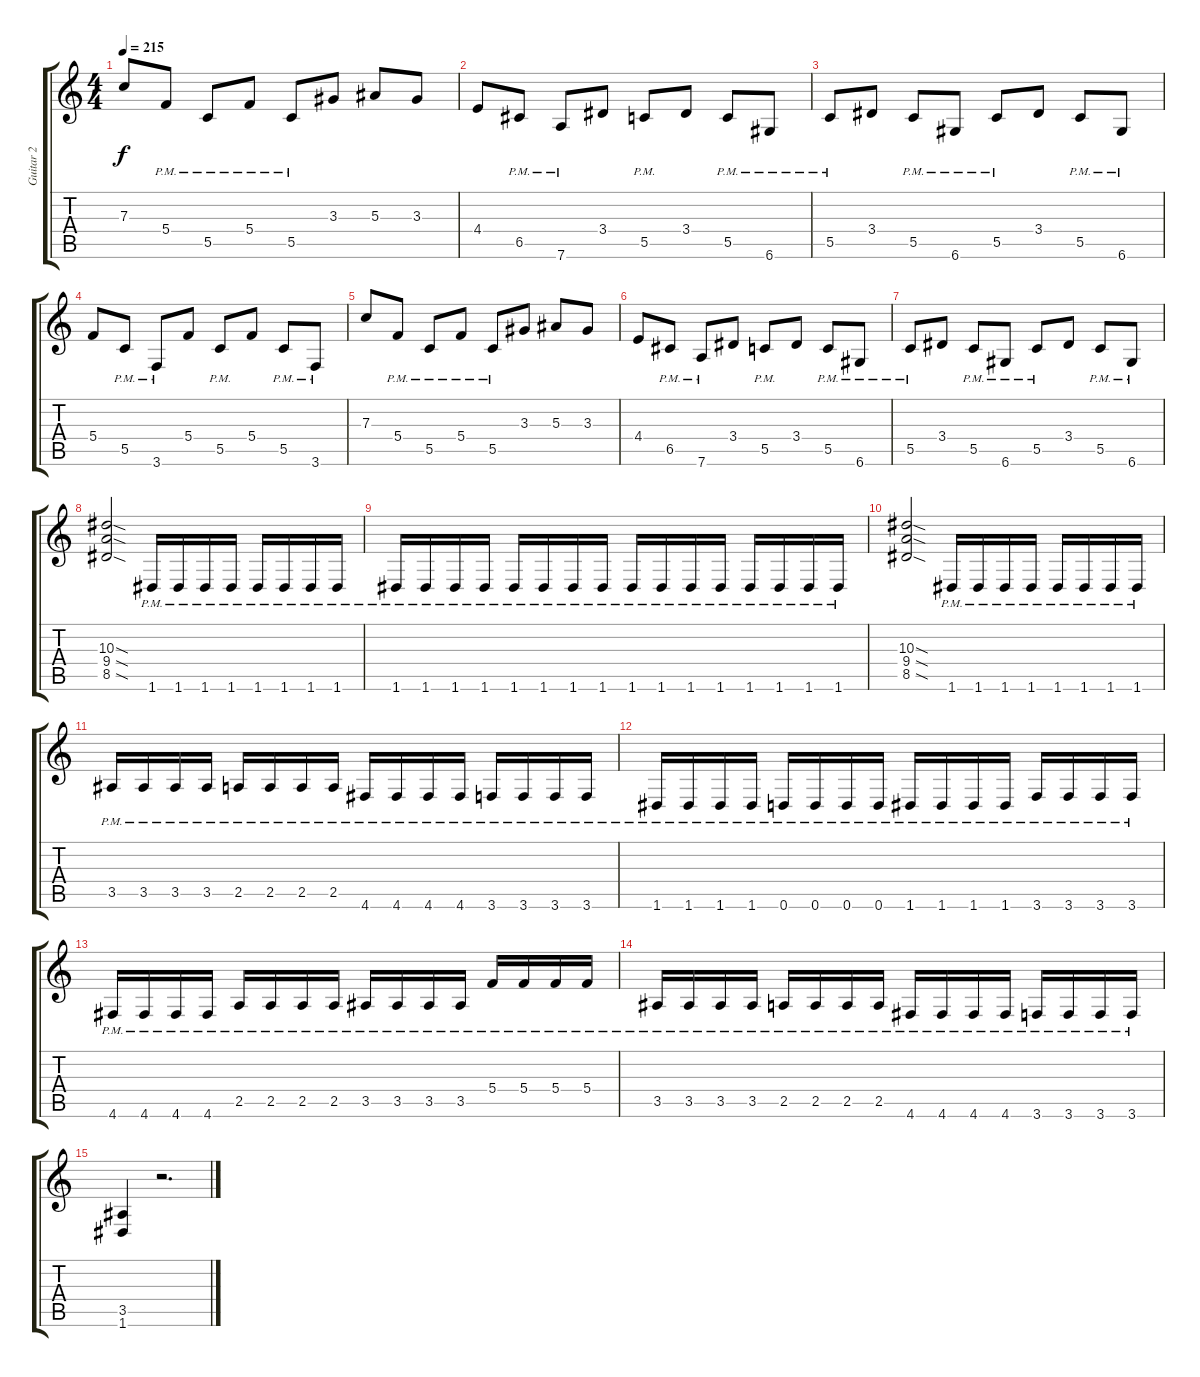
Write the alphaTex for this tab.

\track ("Guitar 2" "Guitar 2") {instrument distortionguitar}
\staff {score tabs}
\tuning (D4 A3 F3 C3 G2 D2) {hide}
\ts (4 4)
\tempo 215
\clef g2
\ks c
7.3.8{dy f} 5.4{pm}.8 5.5{pm}.8 5.4{pm}.8 5.5{pm}.8 3.3.8 5.3.8 3.3.8 |
4.4.8 6.5{pm}.8 7.6{pm}.8 3.4.8 5.5{pm}.8 3.4.8 5.5{pm}.8 6.6{pm}.8 |
5.5{pm}.8 3.4.8 5.5{pm}.8 6.6{pm}.8 5.5{pm}.8 3.4.8 5.5{pm}.8 6.6{pm}.8 |
5.4.8 5.5{pm}.8 3.6{pm}.8 5.4.8 5.5{pm}.8 5.4.8 5.5{pm}.8 3.6{pm}.8 |
7.3.8 5.4{pm}.8 5.5{pm}.8 5.4{pm}.8 5.5{pm}.8 3.3.8 5.3.8 3.3.8 |
4.4.8 6.5{pm}.8 7.6{pm}.8 3.4.8 5.5{pm}.8 3.4.8 5.5{pm}.8 6.6{pm}.8 |
5.5{pm}.8 3.4.8 5.5{pm}.8 6.6{pm}.8 5.5{pm}.8 3.4.8 5.5{pm}.8 6.6{pm}.8 |
(10.3{sod} 9.4{sod} 8.5{sod}).2 1.6{pm}.16 1.6{pm}.16 1.6{pm}.16 1.6{pm}.16 1.6{pm}.16 1.6{pm}.16 1.6{pm}.16 1.6{pm}.16 |
1.6{pm}.16 1.6{pm}.16 1.6{pm}.16 1.6{pm}.16 1.6{pm}.16 1.6{pm}.16 1.6{pm}.16 1.6{pm}.16 1.6{pm}.16 1.6{pm}.16 1.6{pm}.16 1.6{pm}.16 1.6{pm}.16 1.6{pm}.16 1.6{pm}.16 1.6{pm}.16 |
(10.3{sod} 9.4{sod} 8.5{sod}).2 1.6{pm}.16 1.6{pm}.16 1.6{pm}.16 1.6{pm}.16 1.6{pm}.16 1.6{pm}.16 1.6{pm}.16 1.6{pm}.16 |
3.5{pm}.16 3.5{pm}.16 3.5{pm}.16 3.5{pm}.16 2.5{pm}.16 2.5{pm}.16 2.5{pm}.16 2.5{pm}.16 4.6{pm}.16 4.6{pm}.16 4.6{pm}.16 4.6{pm}.16 3.6{pm}.16 3.6{pm}.16 3.6{pm}.16 3.6{pm}.16 |
1.6{pm}.16 1.6{pm}.16 1.6{pm}.16 1.6{pm}.16 0.6{pm}.16 0.6{pm}.16 0.6{pm}.16 0.6{pm}.16 1.6{pm}.16 1.6{pm}.16 1.6{pm}.16 1.6{pm}.16 3.6{pm}.16 3.6{pm}.16 3.6{pm}.16 3.6{pm}.16 |
4.6{pm}.16 4.6{pm}.16 4.6{pm}.16 4.6{pm}.16 2.5{pm}.16 2.5{pm}.16 2.5{pm}.16 2.5{pm}.16 3.5{pm}.16 3.5{pm}.16 3.5{pm}.16 3.5{pm}.16 5.4{pm}.16 5.4{pm}.16 5.4{pm}.16 5.4{pm}.16 |
3.5{pm}.16 3.5{pm}.16 3.5{pm}.16 3.5{pm}.16 2.5{pm}.16 2.5{pm}.16 2.5{pm}.16 2.5{pm}.16 4.6{pm}.16 4.6{pm}.16 4.6{pm}.16 4.6{pm}.16 3.6{pm}.16 3.6{pm}.16 3.6{pm}.16 3.6{pm}.16 |
(3.5 1.6).4 r.2{d}
